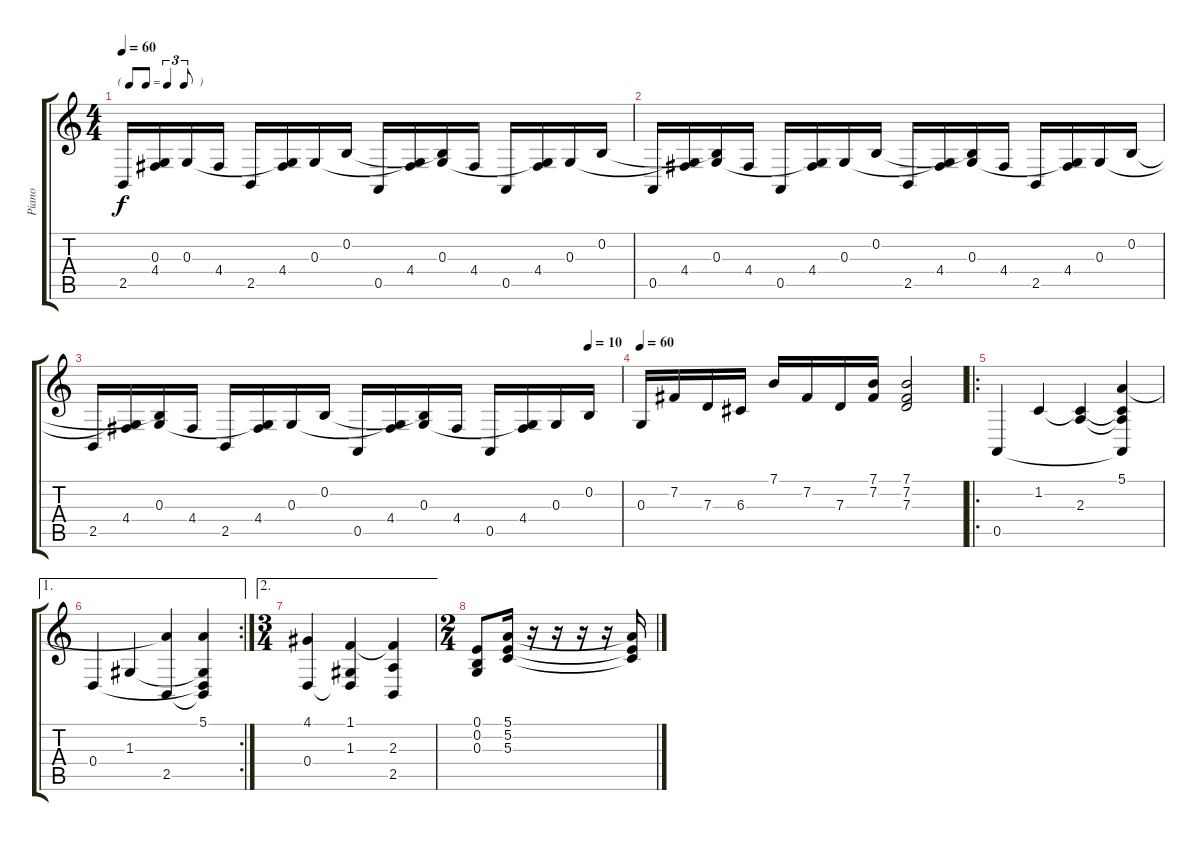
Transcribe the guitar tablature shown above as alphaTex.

\track ("Piano" "Piano") {instrument acousticgrandpiano}
\staff {score tabs}
\tuning (E4 B3 G3 D3 A2 E2) {hide}
\ts (4 4)
\tf triplet8th
\tempo 60
\clef g2
\ks c
2.5.16{dy f} (0.3{t} 4.4).16 0.3.16 4.4.16 2.5.16 (0.3{t} 4.4).16 0.3.16 0.2.16 0.5.16 (0.3{t} 4.4).16 (0.2{t} 0.3).16 4.4.16 0.5.16 (0.3{t} 4.4).16 0.3.16 0.2.16 |
0.5.16 (0.3{t} 4.4).16 (0.2{t} 0.3).16 4.4.16 0.5.16 (0.3{t} 4.4).16 0.3.16 0.2.16 2.5.16 (0.3{t} 4.4).16 (0.2{t} 0.3).16 4.4.16 2.5.16 (0.3{t} 4.4).16 0.3.16 0.2.16 |
\tempo (10 0.9375)
2.5.16 (0.3{t} 4.4).16 (0.2{t} 0.3).16 4.4.16 2.5.16 (0.3{t} 4.4).16 0.3.16 0.2.16 0.5.16 (0.3{t} 4.4).16 (0.2{t} 0.3).16 4.4.16 0.5.16 (0.3{t} 4.4).16 0.3.16 0.2.16 |
\tempo 60
0.3.16 7.2.16 7.3.16 6.3.16 7.1.16 7.2.16 7.3.16 (7.1 7.2).16 (7.1 7.2 7.3).2 |
\ro
0.5.4 1.2.4 (1.2{t} 2.3).4 (5.1 1.2{t} 2.3{t} 0.5{t}).4 |
\ae 1
\rc 2
0.4.4 1.3.4 (5.1{t} 2.5).4 (5.1 1.3{t} 0.4{t} 2.5{t}).4 |
\ae 2
\ts (3 4)
(4.1 0.4).4 (1.1 1.3 0.4{t}).4 (1.1{t} 2.3 2.5).4 |
\ts (2 4)
(0.1 0.2 0.3).8 (5.1 5.2 5.3).16 r.16 r.16 r.16 r.16 (5.1{t} 5.2{t} 5.3{t}).16
